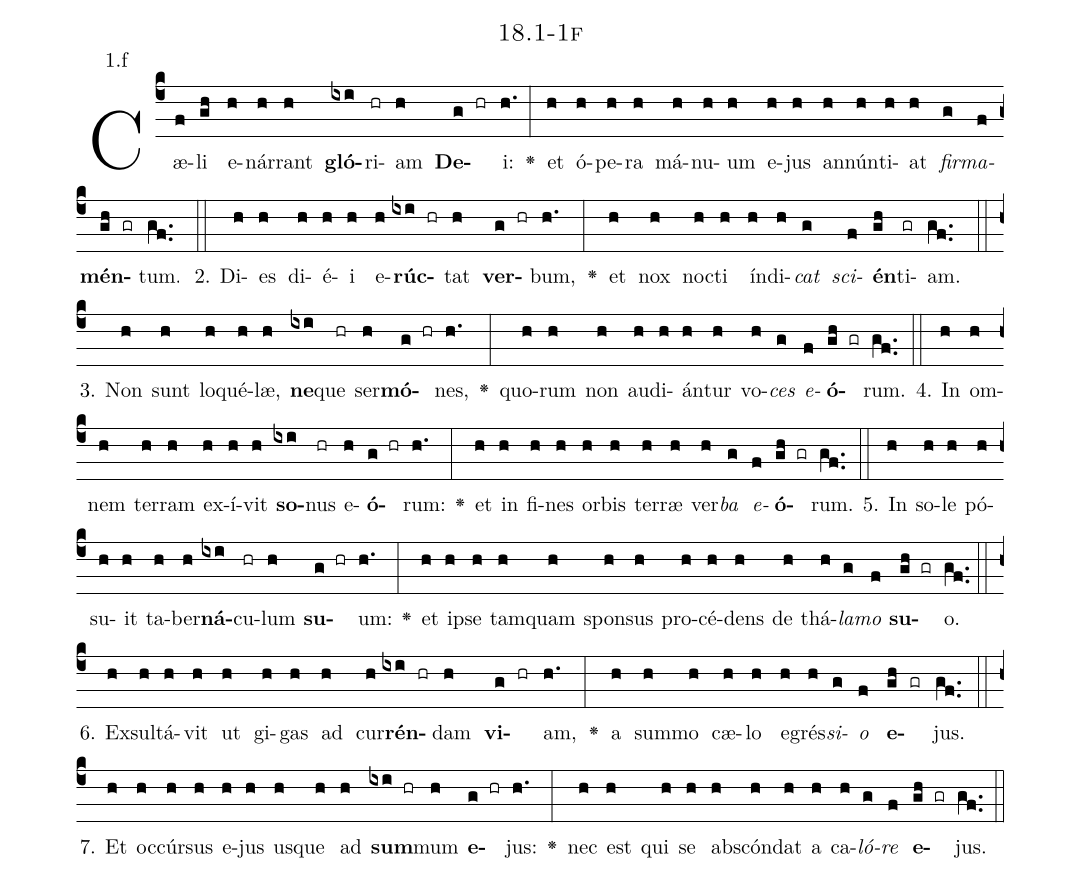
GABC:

name: 18.1-1f;
annotation: 1.f;
%%
(c4)Cæ(f)li(gh) e(h)nár(h)rant(h) <b>gló</b>(ixi)ri(hr)am(h) <b>De</b>(g hr)i:(h.) <v>\greheightstar</v>(:) et(h) ó(h)pe(h)ra(h) má(h)nu(h)um(h) e(h)jus(h) an(h)nún(h)ti(h)at(h) <i>fir</i>(g)<i>ma</i>(f)<b>mén</b>(gh gr)tum.(gf..) (::)
2. Di(h)es(h) di(h)é(h)i(h) e(h)<b>rúc</b>(ixi hr)tat(h) <b>ver</b>(g hr)bum,(h.) <v>\greheightstar</v>(:) et(h) nox(h) noc(h)ti(h) ín(h)di(h)<i>cat</i>(g) <i>sci</i>(f)<b>én</b>(gh)ti(gr)am.(gf..) (::)
3. Non(h) sunt(h) lo(h)qué(h)læ,(h) <b>ne</b>(ixi)que(hr) ser(h)<b>mó</b>(g hr)nes,(h.) <v>\greheightstar</v>(:) quo(h)rum(h) non(h) au(h)di(h)án(h)tur(h) vo(h)<i>ces</i>(g) <i>e</i>(f)<b>ó</b>(gh gr)rum.(gf..) (::)
4. In(h) om(h)nem(h) ter(h)ram(h) ex(h)í(h)vit(h) <b>so</b>(ixi)nus(hr) e(h)<b>ó</b>(g hr)rum:(h.) <v>\greheightstar</v>(:) et(h) in(h) fi(h)nes(h) or(h)bis(h) ter(h)ræ(h) ver(h)<i>ba</i>(g) <i>e</i>(f)<b>ó</b>(gh gr)rum.(gf..) (::)
5. In(h) so(h)le(h) pó(h)su(h)it(h) ta(h)ber(h)<b>ná</b>(ixi)cu(hr)lum(h) <b>su</b>(g hr)um:(h.) <v>\greheightstar</v>(:) et(h) ip(h)se(h) tam(h)quam(h) spon(h)sus(h) pro(h)cé(h)dens(h) de(h) thá(h)<i>la</i>(g)<i>mo</i>(f) <b>su</b>(gh gr)o.(gf..) (::)
6. Ex(h)sul(h)tá(h)vit(h) ut(h) gi(h)gas(h) ad(h) cur(h)<b>rén</b>(ixi hr)dam(h) <b>vi</b>(g hr)am,(h.) <v>\greheightstar</v>(:) a(h) sum(h)mo(h) cæ(h)lo(h) e(h)grés(h)<i>si</i>(g)<i>o</i>(f) <b>e</b>(gh gr)jus.(gf..) (::)
7. Et(h) oc(h)cúr(h)sus(h) e(h)jus(h) us(h)que(h) ad(h) <b>sum</b>(ixi hr)mum(h) <b>e</b>(g hr)jus:(h.) <v>\greheightstar</v>(:) nec(h) est(h) qui(h) se(h) abs(h)cón(h)dat(h) a(h) ca(h)<i>ló</i>(g)<i>re</i>(f) <b>e</b>(gh gr)jus.(gf..) (::)
